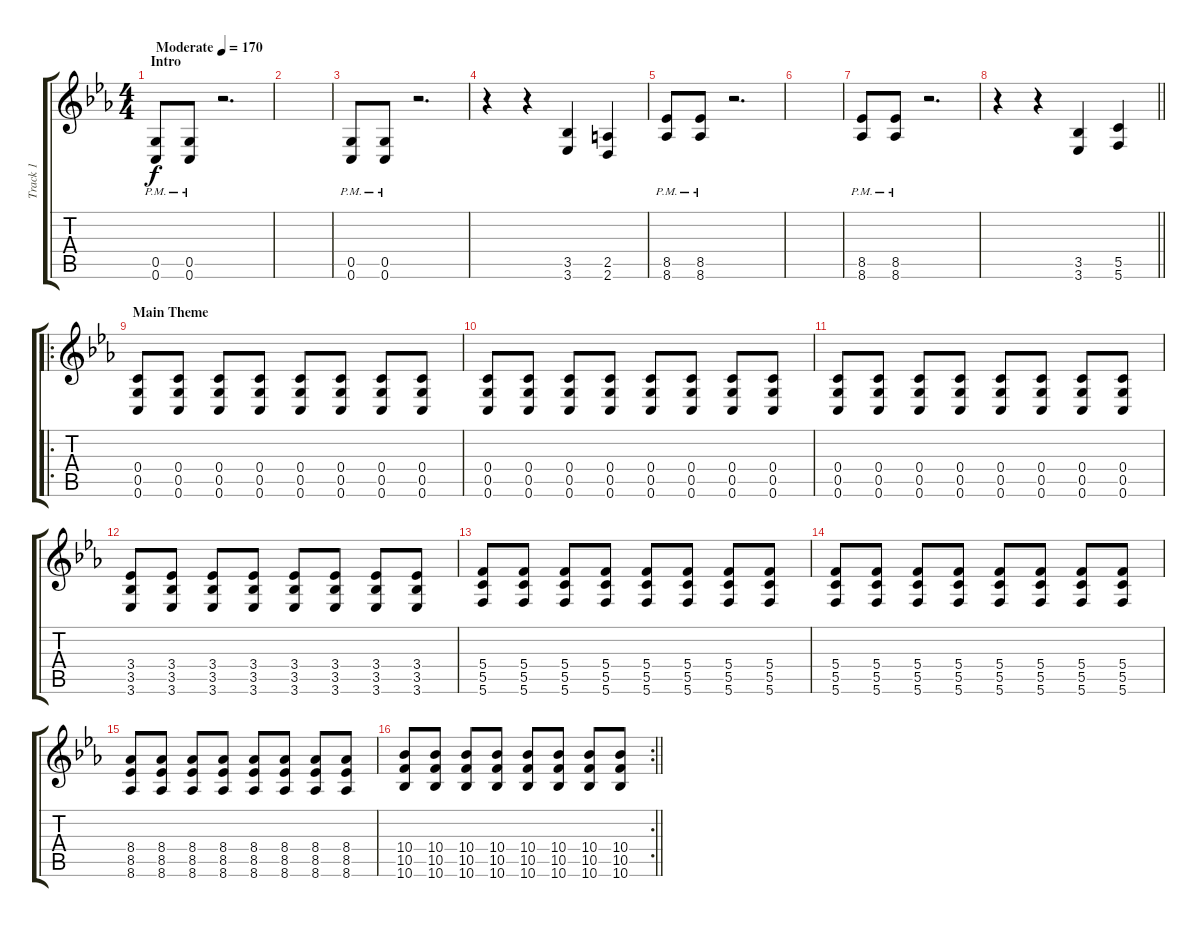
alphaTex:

\track ("Track 1" "Track 1") {instrument distortionguitar}
\staff {score tabs}
\tuning (D4 A3 F3 C3 G2 C2) {hide}
\ts (4 4)
\section ("" "Intro")
\tempo (170 "Moderate")
\clef g2
\ks cminor
(0.5{pm} 0.6{pm}).8{dy f instrument distortionguitar} (0.5{pm} 0.6{pm}).8 r.2{d} |
|
(0.5{pm} 0.6{pm}).8 (0.5{pm} 0.6{pm}).8 r.2{d} |
r.4 r.4 (3.5 3.6).4 (2.5 2.6).4 |
(8.5{pm} 8.6{pm}).8 (8.5{pm} 8.6{pm}).8 r.2{d} |
|
(8.5{pm} 8.6{pm}).8 (8.5{pm} 8.6{pm}).8 r.2{d} |
\barLineRight lightlight
r.4 r.4 (3.5 3.6).4 (5.5 5.6).4 |
\ro
\section ("" "Main Theme")
(0.4 0.5 0.6).8 (0.4 0.5 0.6).8 (0.4 0.5 0.6).8 (0.4 0.5 0.6).8 (0.4 0.5 0.6).8 (0.4 0.5 0.6).8 (0.4 0.5 0.6).8 (0.4 0.5 0.6).8 |
(0.4 0.5 0.6).8 (0.4 0.5 0.6).8 (0.4 0.5 0.6).8 (0.4 0.5 0.6).8 (0.4 0.5 0.6).8 (0.4 0.5 0.6).8 (0.4 0.5 0.6).8 (0.4 0.5 0.6).8 |
(0.4 0.5 0.6).8 (0.4 0.5 0.6).8 (0.4 0.5 0.6).8 (0.4 0.5 0.6).8 (0.4 0.5 0.6).8 (0.4 0.5 0.6).8 (0.4 0.5 0.6).8 (0.4 0.5 0.6).8 |
(3.4 3.5 3.6).8 (3.4 3.5 3.6).8 (3.4 3.5 3.6).8 (3.4 3.5 3.6).8 (3.4 3.5 3.6).8 (3.4 3.5 3.6).8 (3.4 3.5 3.6).8 (3.4 3.5 3.6).8 |
(5.4 5.5 5.6).8 (5.4 5.5 5.6).8 (5.4 5.5 5.6).8 (5.4 5.5 5.6).8 (5.4 5.5 5.6).8 (5.4 5.5 5.6).8 (5.4 5.5 5.6).8 (5.4 5.5 5.6).8 |
(5.4 5.5 5.6).8 (5.4 5.5 5.6).8 (5.4 5.5 5.6).8 (5.4 5.5 5.6).8 (5.4 5.5 5.6).8 (5.4 5.5 5.6).8 (5.4 5.5 5.6).8 (5.4 5.5 5.6).8 |
(8.4 8.5 8.6).8 (8.4 8.5 8.6).8 (8.4 8.5 8.6).8 (8.4 8.5 8.6).8 (8.4 8.5 8.6).8 (8.4 8.5 8.6).8 (8.4 8.5 8.6).8 (8.4 8.5 8.6).8 |
\rc 2
\barLineRight lightlight
(10.4 10.5 10.6).8 (10.4 10.5 10.6).8 (10.4 10.5 10.6).8 (10.4 10.5 10.6).8 (10.4 10.5 10.6).8 (10.4 10.5 10.6).8 (10.4 10.5 10.6).8 (10.4 10.5 10.6).8
